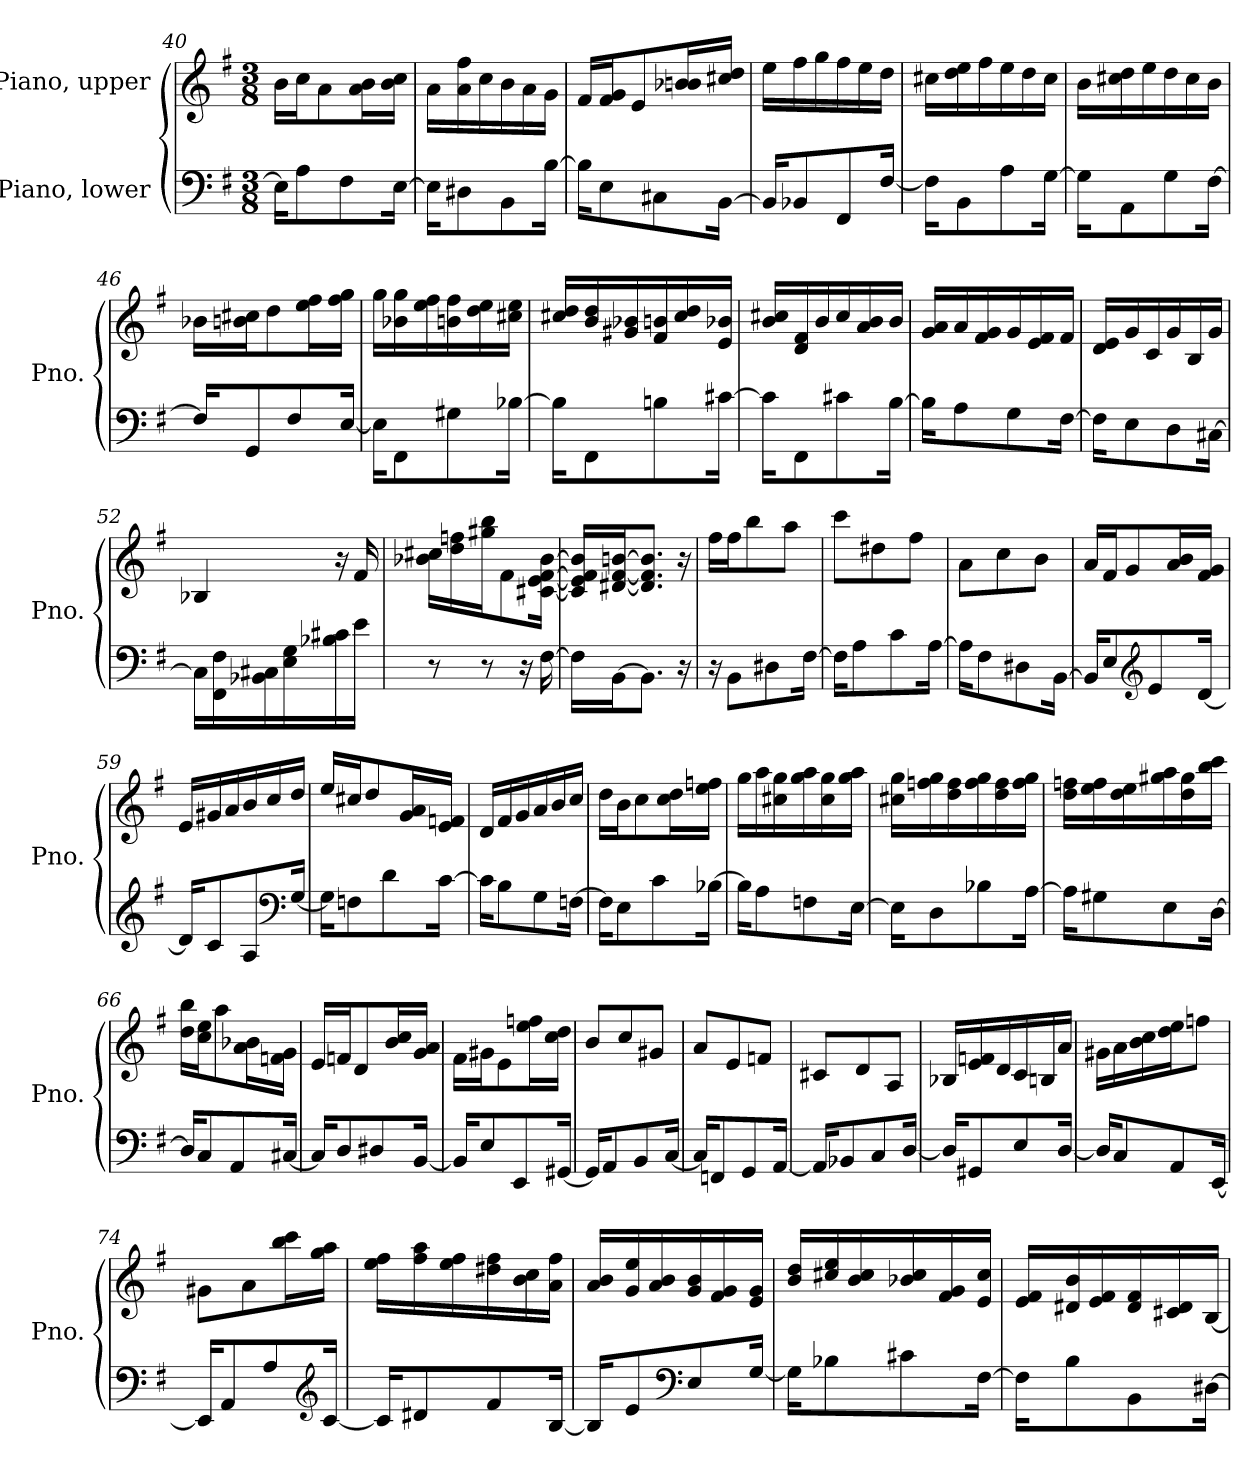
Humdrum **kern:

**kern	**kern
*part2	*part1
*staff2	*staff1
*I"Piano, lower	*I"Piano, upper
*I'Pno.	*I'Pno.
*clefF4	*clefG2
*k[f#]	*k[f#]
*M3/8	*M3/8
=40	=40
16E\KL]	16b\LL
8A\	16cc\J
.	8a\
8F#\	.
.	16a\ 16b\L
[16E\Jk	16b\ 16cc\JJ
=41	=41
16E\KL]	16a\LL
8D#X\	16a\ 16ff#\
.	16cc\
8BB\	16b\
.	16a\
[16B\Jk	16g\JJ
=42	=42
16B\KL]	16f#/LL
8E\	16f#/ 16g/J
.	8e/
8C#X\	.
.	16b-X/ 16bn/L
[16BB\Jk	16cc#X/ 16dd/JJ
!!LO:LB:g=z
=43	=43
16BB/KL]	16ee\LL
8BB-X/	16ff#\
.	16gg\
8FF#/	16ff#\
.	16ee\
[16F#/Jk	16dd\JJ
=44	=44
16F#\KL]	16cc#X\LL
8BB\	16dd\ 16ee\
.	16ff#\
8A\	16ee\
.	16dd\
[16G\Jk	16cc#\JJ
=45	=45
16G\KL]	16b\LL
8AA\	16cc#X\ 16dd\
.	16ee\
8G\	16dd\
.	16cc#\
[16F#\Jk	16b\JJ
=46	=46
16F#/KL]	16b-X\LL
8GG/	16bn\ 16cc#X\J
.	8dd\
8F#/	.
.	16ee\ 16ff#\L
[16E/Jk	16ff#\ 16gg\JJ
=47	=47
16E\KL]	16gg\LL
8FF#\	16b-X\ 16gg\
.	16ee\ 16ff#\
8G#X\	16bn\ 16ff#\
.	16dd\ 16ee\
[16B-X\Jk	16cc#X\ 16ee\JJ
!!LO:LB:g=z
=48	=48
16B-\KL]	16cc#X/ 16dd/LL
8FF#\	16b/ 16dd/
.	16g#X/ 16b-X/
8Bn\	16f#/ 16bn/
.	16cc#/ 16dd/
[16c#X\Jk	16e/ 16b-X/JJ
=49	=49
16c#\KL]	16b/ 16cc#X/LL
8FF#\	16d/ 16f#/
.	16b/
8c#X\	16cc#/
.	16a/ 16b/
[16B\Jk	16b/JJ
=50	=50
16B\KL]	16g/ 16a/LL
8A\	16a/
.	16f#/ 16g/
8G\	16g/
.	16e/ 16f#/
[16F#\Jk	16f#/JJ
=51	=51
16F#\KL]	16d/ 16e/LL
8E\	16g/
.	16c/
8D\	16g/
.	16B/
[16C#X\Jk	16g/JJ
!!LO:LB:g=z
=52	=52
16C#\LL]	4B-X/
16FF#\ 16F#\	.
16BB-X\ 16C#X\	.
16E\ 16G\	.
16B-X\ 16c#X\	16r
16e\JJ	16f#/
=53	=53
8r	16b-X\ 16cc#X\LL
.	16dd\ 16ffn\
8r	16gg#X\ 16bb\J
.	8f#\
16r	.
[16F#\	[16c#X\ [16e\ [16f#\ [16b-\Jk
=54	=54
16F#\LL]	16c#/] 16e/] 16f#/] 16b-/]LL
[16BB\J	[16d#X/ [16f#/ [16bn/J
8.BB\J]	8.d#/] 8.f#/] 8.b/]J
16r	16r
=55	=55
16r	16ff#\LL
8BB\L	16ff#\J
.	8bb\
8D#X\	.
.	8aa\J
[16F#\Jk	.
=56	=56
16F#\KL]	8ccc\L
8A\	.
.	8dd#X\
8c\	.
.	8ff#\J
[16A\Jk	.
!!LO:LB:g=z
=57	=57
16A\KL]	8a\L
8F#\	.
.	8cc\
8D#X\	.
.	8b\J
[16BB\Jk	.
=58	=58
16BB/KL]	16a/LL
8E/	16f#/J
.	8g/
*clefG2	*
8e/	.
.	16a/ 16b/L
[16d/Jk	16f#/ 16g/JJ
=59	=59
16d/KL]	16e/LL
8c/	16g#X/
.	16a/
8A/	16b/
.	16cc/
*clefF4	*
[16G/Jk	16dd/JJ
=60	=60
16G\KL]	16ee/LL
8Fn\	16cc#X/J
.	8dd/
8d\	.
.	16g/ 16a/L
[16c\Jk	16e/ 16fn/JJ
=61	=61
16c\KL]	16d/LL
8B\	16f#/
.	16g/
8G\	16a/
.	16b/
[16Fn\Jk	16cc/JJ
!!LO:PB:g=z
=62	=62
16F\KL]	16dd\LL
8E\	16b\J
.	8cc\
8c\	.
.	16cc\ 16dd\L
[16B-X\Jk	16ee\ 16ffn\JJ
=63	=63
16B-\KL]	16gg\LL
8A\	16aa\
.	16cc#X\ 16gg\
8Fn\	16gg\ 16aa\
.	16cc#\ 16gg\
[16E\Jk	16gg\ 16aa\JJ
=64	=64
16E\KL]	16cc#X\ 16gg\LL
8D\	16ffn\ 16gg\
.	16dd\ 16ff\
8B-X\	16ff\ 16gg\
.	16dd\ 16ff\
[16A\Jk	16ff\ 16gg\JJ
=65	=65
16A\KL]	16dd\ 16ffn\LL
8G#X\	16ee\ 16ff\
.	16dd\ 16ee\
8E\	16gg#X\ 16aa\
.	16dd\ 16gg#\
[16D\Jk	16bb\ 16ccc\JJ
!!LO:LB:g=z
=66	=66
16D/KL]	16dd\ 16bb\LL
8C/	16cc\ 16ee\J
.	8aa\
8AA/	.
.	16a\ 16b-X\L
[16C#X/Jk	16fn\ 16g\JJ
=67	=67
16C#/KL]	16e/LL
8D/	16fn/J
.	8d/
8D#X/	.
.	16b/ 16cc/L
[16BB/Jk	16g/ 16a/JJ
=68	=68
16BB/KL]	16f#\LL
8E/	16g#X\J
.	8e\
8EE/	.
.	16ee\ 16ffn\L
[16GG#X/Jk	16cc\ 16dd\JJ
=69	=69
16GG#/KL]	8b/L
8AA/	.
.	8cc/
8BB/	.
.	8g#X/J
[16C/Jk	.
=70	=70
16C/KL]	8a/L
8FFn/	.
.	8e/
8GG/	.
.	8fn/J
[16AA/Jk	.
=71	=71
16AA/KL]	8c#X/L
8BB-X/	.
.	8d/
8C/	.
.	8A/J
[16D/Jk	.
!!LO:LB:g=z
=72	=72
16D/KL]	16B-X/LL
8GG#X/	16e/ 16fn/
.	16d/
8E/	16c/
.	16Bn/
[16D/Jk	16a/JJ
=73	=73
16D/KL]	16g#X\LL
8C/	16a\
.	16b\ 16cc\
8AA/	16dd\ 16ee\J
.	8ffn\J
[16EE/Jk	.
=74	=74
16EE/KL]	8g#X\L
8AA/	.
.	8a\
8A/	.
.	16bb\ 16ccc\L
*clefG2	*
[16c/Jk	16gg\ 16aa\JJ
=75	=75
16c/KL]	16ee\ 16ff#\LL
8d#X/	16ff#\ 16aa\
.	16ee\ 16ff#\
8f#/	16dd#X\ 16ff#\
.	16b\ 16cc\
[16B/Jk	16a\ 16ff#\JJ
=76	=76
16B/KL]	16a/ 16b/LL
8e/	16g/ 16ee/
.	16a/ 16b/
*clefF4	*
8E/	16g/ 16b/
.	16f#/ 16g/
[16G/Jk	16e/ 16g/JJ
!!LO:LB:g=z
=77	=77
16G\KL]	16b/ 16dd/LL
8B-X\	16cc#X/ 16ee/
.	16b/ 16cc#/
8c#X\	16b-X/ 16cc#/
.	16f#/ 16g/
[16F#\Jk	16e/ 16cc#/JJ
=78	=78
16F#\KL]	16e/ 16f#/LL
8B\	16d#X/ 16b/
.	16e/ 16f#/
8BB\	16d#/ 16f#/
.	16c#X/ 16d#/
[16D#X\Jk	[16B/JJ
=	=
*-	*-
